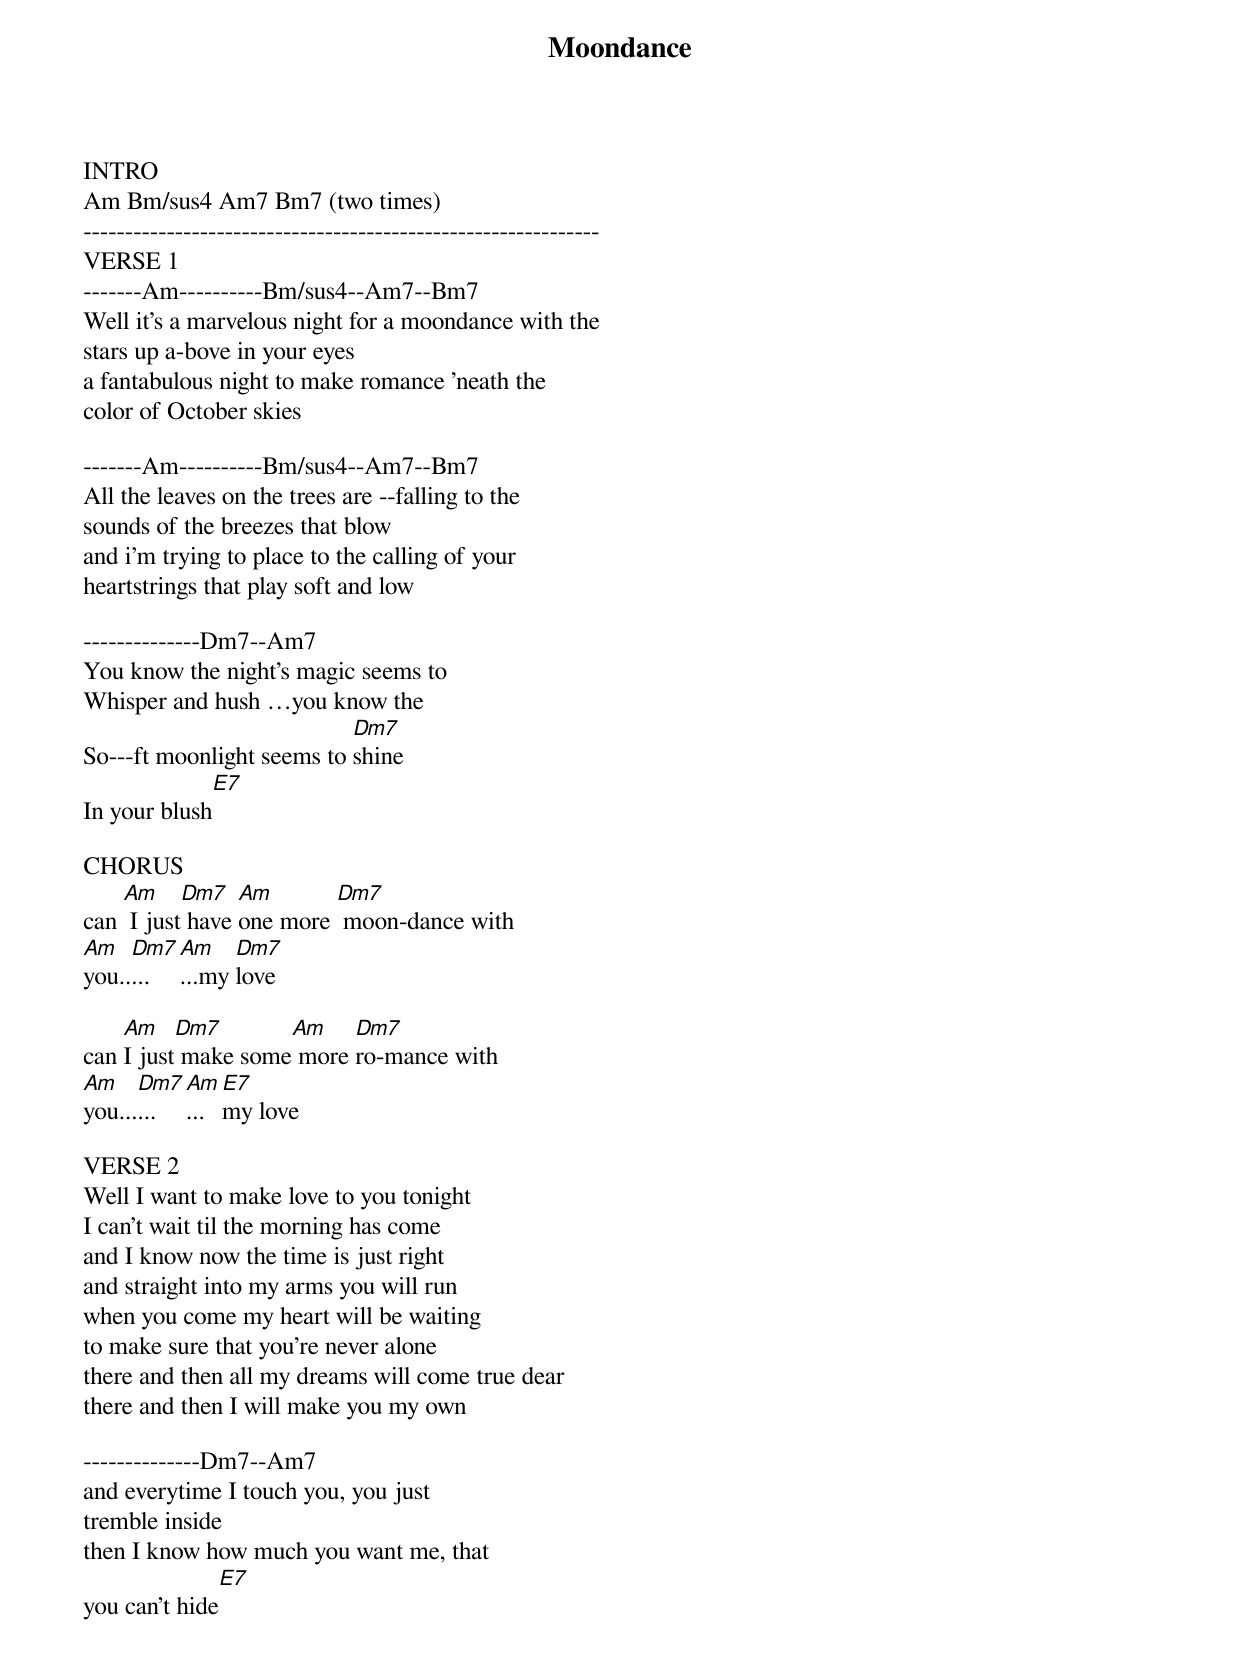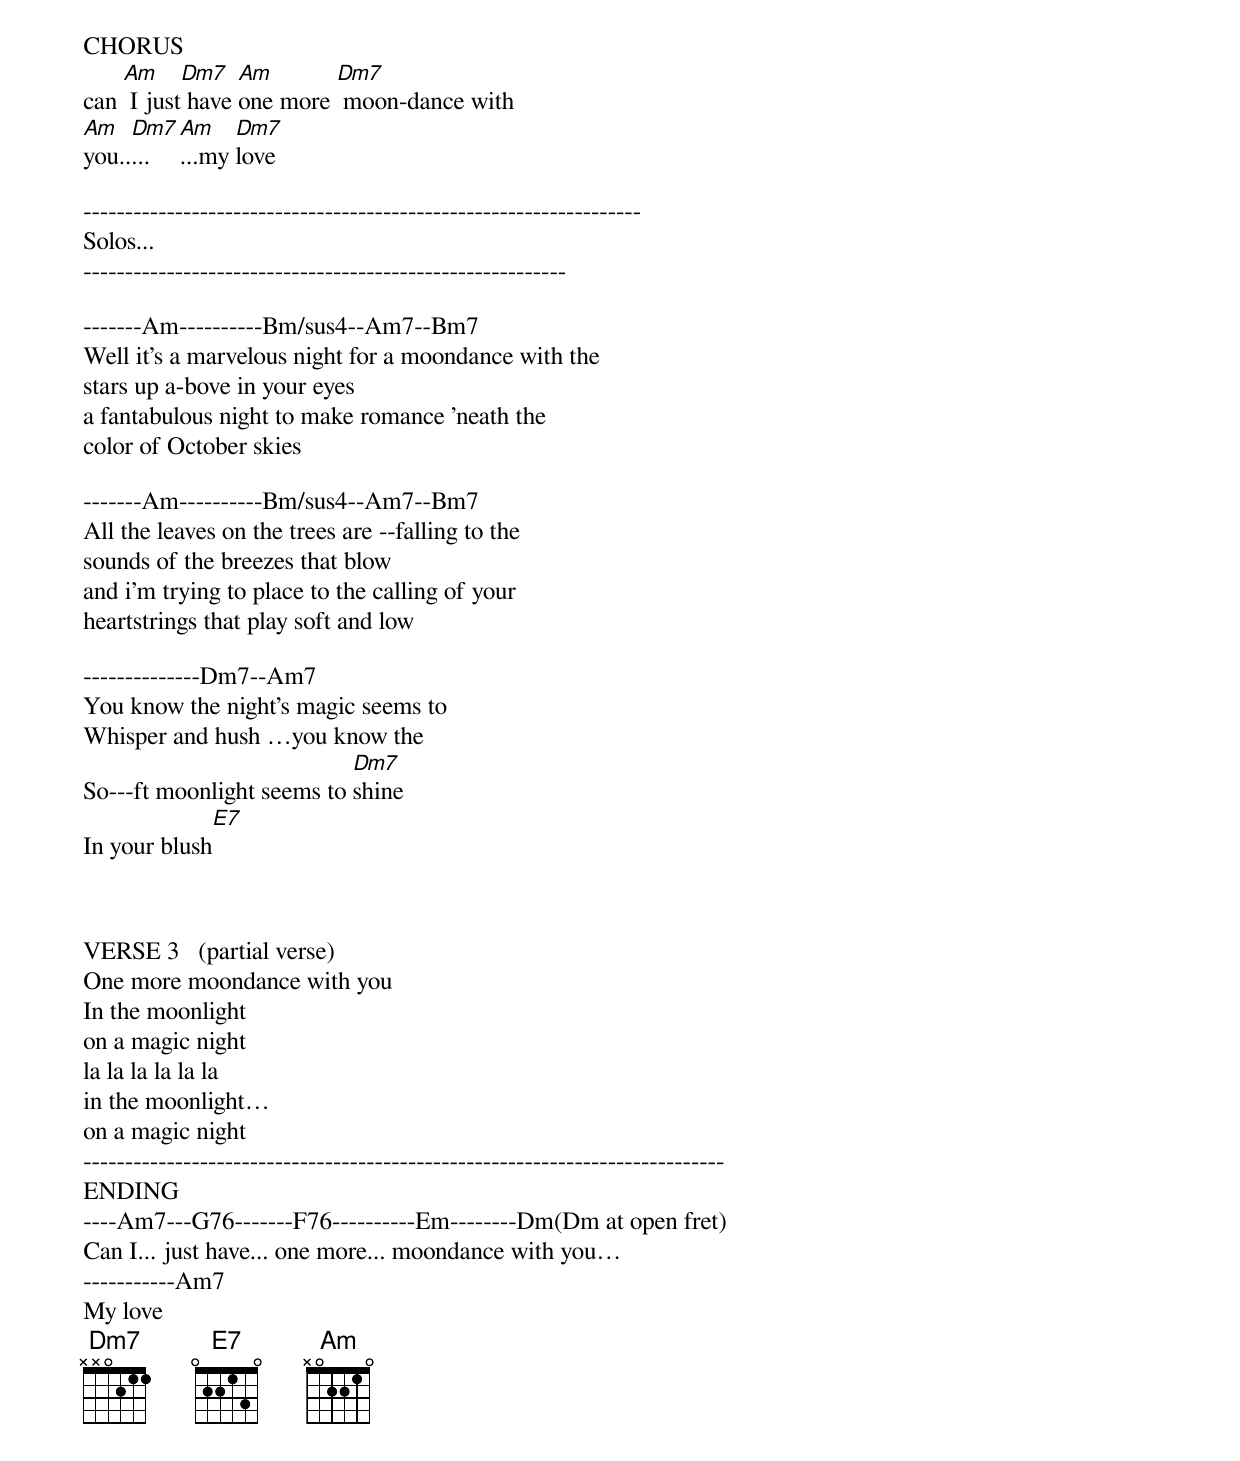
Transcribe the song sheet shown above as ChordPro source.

{t: Moondance}

INTRO
Am Bm/sus4 Am7 Bm7 (two times)
--------------------------------------------------------------
VERSE 1
-------Am----------Bm/sus4--Am7--Bm7
Well it's a marvelous night for a moondance with the
stars up a-bove in your eyes
a fantabulous night to make romance 'neath the
color of October skies

-------Am----------Bm/sus4--Am7--Bm7
All the leaves on the trees are --falling to the
sounds of the breezes that blow
and i'm trying to place to the calling of your
heartstrings that play soft and low

--------------Dm7--Am7
You know the night’s magic seems to
Whisper and hush …you know the
So---ft moonlight seems to [Dm7]shine
In your blush[E7]

CHORUS
can [Am] I just[Dm7] have [Am]one more [Dm7] moon-dance with
[Am]you..[Dm7]...[Am]...my [Dm7]love

can [Am]I just[Dm7] make some[Am] more [Dm7]ro-mance with
[Am]you...[Dm7]...[Am]...[E7]my love

VERSE 2
Well I want to make love to you tonight
I can't wait til the morning has come
and I know now the time is just right
and straight into my arms you will run
when you come my heart will be waiting
to make sure that you're never alone
there and then all my dreams will come true dear
there and then I will make you my own

--------------Dm7--Am7
and everytime I touch you, you just
tremble inside
then I know how much you want me, that
you can’t hide[E7]

CHORUS
can [Am] I just[Dm7] have [Am]one more [Dm7] moon-dance with
[Am]you..[Dm7]...[Am]...my [Dm7]love

-------------------------------------------------------------------
Solos...
----------------------------------------------------------

-------Am----------Bm/sus4--Am7--Bm7
Well it's a marvelous night for a moondance with the
stars up a-bove in your eyes
a fantabulous night to make romance 'neath the
color of October skies

-------Am----------Bm/sus4--Am7--Bm7
All the leaves on the trees are --falling to the
sounds of the breezes that blow
and i'm trying to place to the calling of your
heartstrings that play soft and low

--------------Dm7--Am7
You know the night’s magic seems to
Whisper and hush …you know the
So---ft moonlight seems to [Dm7]shine
In your blush[E7]



VERSE 3   (partial verse)
One more moondance with you
In the moonlight
on a magic night
la la la la la la
in the moonlight…
on a magic night
-----------------------------------------------------------------------------
ENDING
----Am7---G76-------F76----------Em--------Dm(Dm at open fret)
Can I... just have... one more... moondance with you…
-----------Am7
My love
